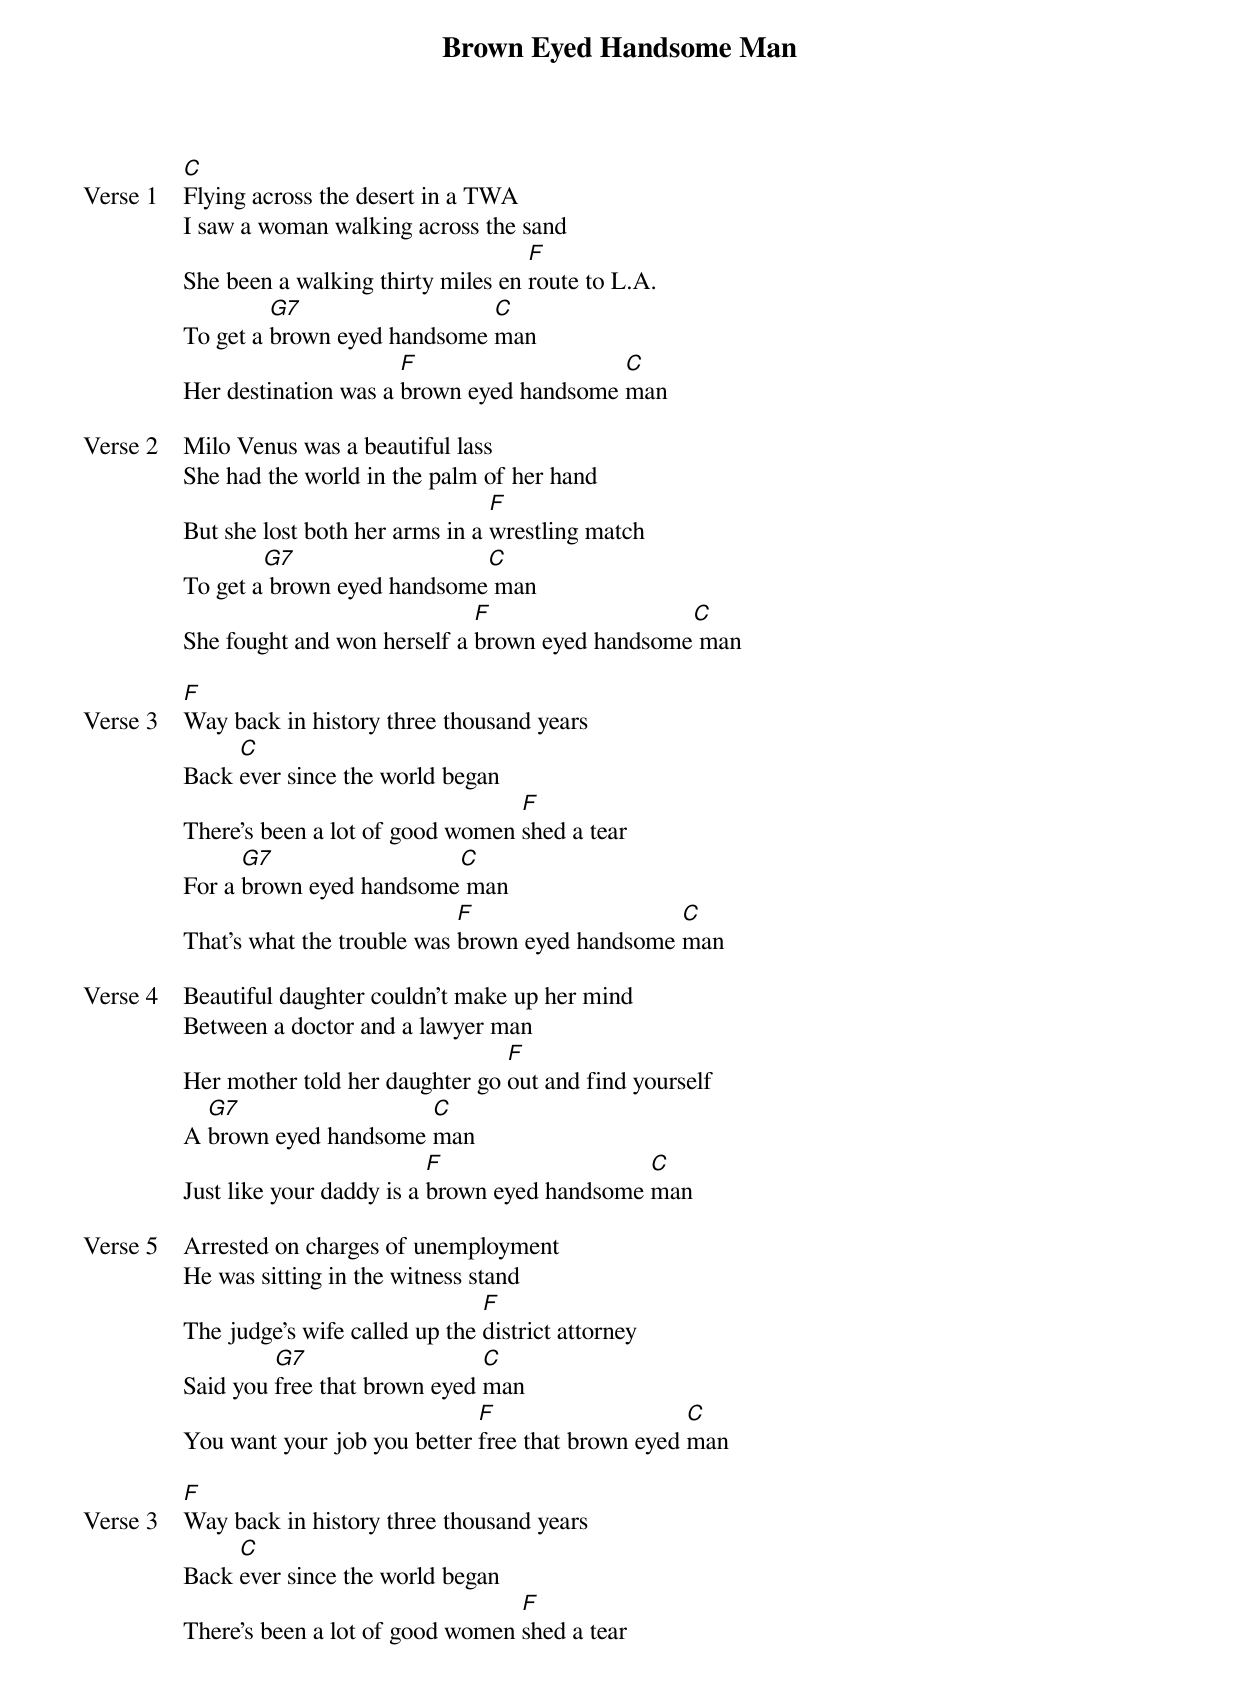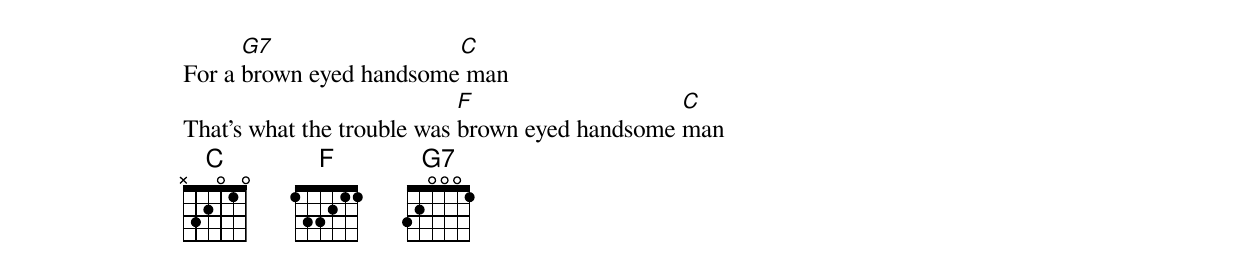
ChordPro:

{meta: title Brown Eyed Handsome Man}
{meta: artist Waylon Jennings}
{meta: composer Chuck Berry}

{start_of_verse: Verse 1}
[C]Flying across the desert in a TWA
I saw a woman walking across the sand
She been a walking thirty miles en [F]route to L.A.
To get a [G7]brown eyed handsome [C]man
Her destination was a [F]brown eyed handsome [C]man
{end_of_verse}

{start_of_verse: Verse 2}
Milo Venus was a beautiful lass
She had the world in the palm of her hand
But she lost both her arms in a [F]wrestling match
To get a[G7] brown eyed handsome[C] man
She fought and won herself a [F]brown eyed handsome[C] man
{end_of_verse}

{start_of_verse: Verse 3}
[F]Way back in history three thousand years
Back [C]ever since the world began
There's been a lot of good women [F]shed a tear
For a [G7]brown eyed handsome[C] man
That's what the trouble was [F]brown eyed handsome [C]man
{end_of_verse}

{start_of_verse: Verse 4}
Beautiful daughter couldn't make up her mind
Between a doctor and a lawyer man
Her mother told her daughter go [F]out and find yourself
A [G7]brown eyed handsome [C]man
Just like your daddy is a [F]brown eyed handsome [C]man
{end_of_verse}

{start_of_verse: Verse 5}
Arrested on charges of unemployment
He was sitting in the witness stand
The judge's wife called up the [F]district attorney
Said you [G7]free that brown eyed [C]man
You want your job you better [F]free that brown eyed [C]man
{end_of_verse}

{start_of_verse: Verse 3}
[F]Way back in history three thousand years
Back [C]ever since the world began
There's been a lot of good women [F]shed a tear
For a [G7]brown eyed handsome[C] man
That's what the trouble was [F]brown eyed handsome [C]man
{end_of_verse}
